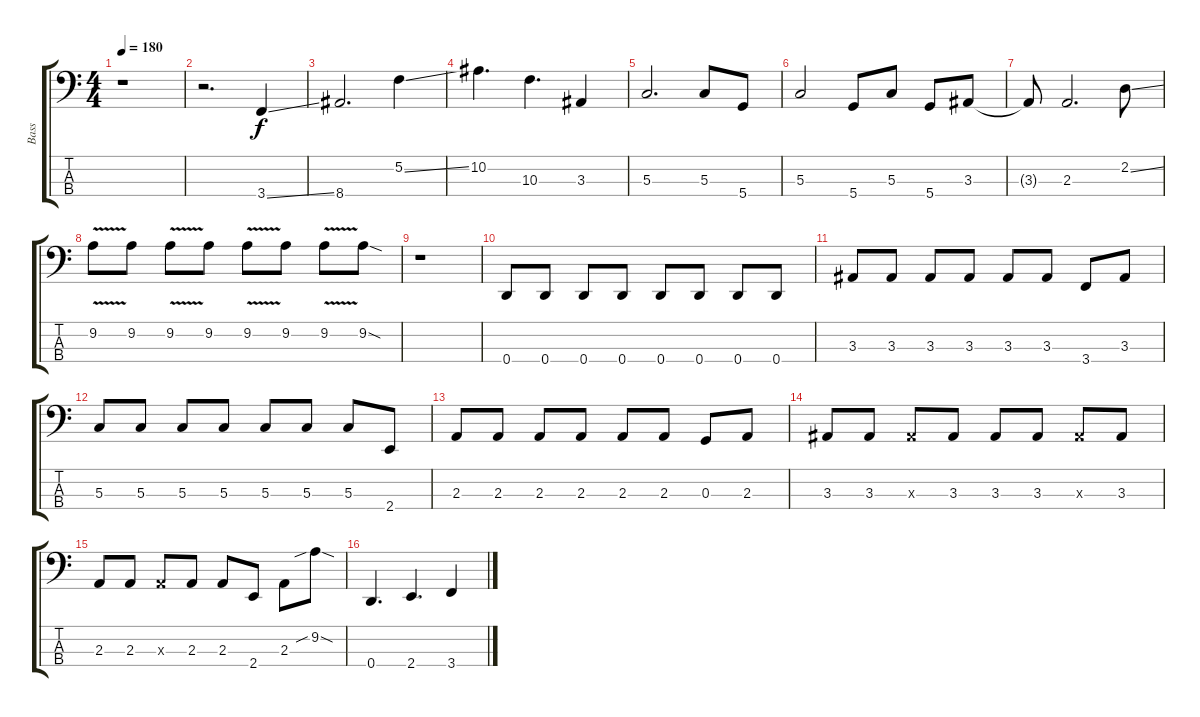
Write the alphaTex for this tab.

\track ("Bass" "Bass") {instrument electricbassfinger}
\staff {score tabs}
\tuning (F2 C2 G1 D1) {hide}
\ts (4 4)
\tempo 180
\clef f4
\ks c
r.1{dy f} |
r.2{d} 3.4{ss}.4 |
8.4.2{d} 5.2{ss}.4 |
10.2.4{d} 10.3.4{d} 3.3.4 |
5.3.2{d} 5.3.8 5.4.8 |
5.3.2 5.4.8 5.3.8 5.4.8 3.3.8 |
3.3{t}.8 2.3.2{d} 2.2{ss}.8 |
9.2{v}.8 9.2.8 9.2{v}.8 9.2.8 9.2{v}.8 9.2.8 9.2{v}.8 9.2{sod}.8 |
r.1 |
0.4.8 0.4.8 0.4.8 0.4.8 0.4.8 0.4.8 0.4.8 0.4.8 |
3.3.8 3.3.8 3.3.8 3.3.8 3.3.8 3.3.8 3.4.8 3.3.8 |
5.3.8 5.3.8 5.3.8 5.3.8 5.3.8 5.3.8 5.3.8 2.4.8 |
2.3.8 2.3.8 2.3.8 2.3.8 2.3.8 2.3.8 0.3.8 2.3.8 |
3.3.8 3.3.8 3.3{x}.8 3.3.8 3.3.8 3.3.8 3.3{x}.8 3.3.8 |
2.3.8 2.3.8 2.3{x}.8 2.3.8 2.3.8 2.4.8 2.3.8 9.2{sib sod}.8 |
0.4.4{d} 2.4.4{d} 3.4.4
